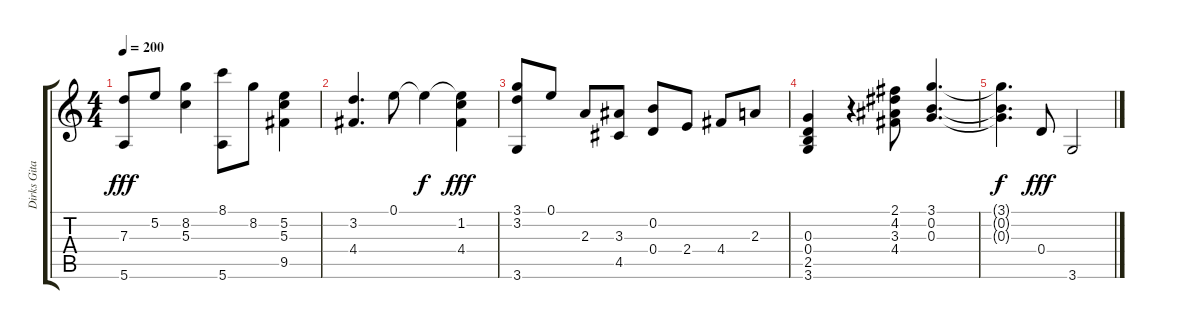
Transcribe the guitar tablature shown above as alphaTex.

\track ("Dirks Gitarre" "Dirks Gita") {instrument acousticguitarnylon}
\staff {score tabs}
\tuning (E4 B3 G3 D3 A2 E2) {hide}
\ts (4 4)
\tempo 200
\clef g2
\ks c
(7.3 5.6).8{dy fff} 5.2.8 (8.2 5.3).4 (8.1 5.6).8 8.2.8 (5.2 5.3 9.5).4 |
(3.2 4.4).4{d} 0.1.8 0.1{t}.4{dy f} (0.1{t} 1.2 4.4).4{dy fff} |
(3.1 3.2 3.6).8 0.1.8 2.3.8 (3.3 4.5).8{beam split} (0.2 0.4).8 2.4.8 4.4.8 2.3.8 |
(0.3 0.4 2.5 3.6).4{beam Up} r.4{beam split} (2.1 4.2 3.3 4.4).8{beam Down beam split} (3.1 0.2 0.3).4{d beam Up} |
(3.1{t} 0.2{t} 0.3{t}).4{d dy f} 0.4.8{dy fff} 3.6.2
